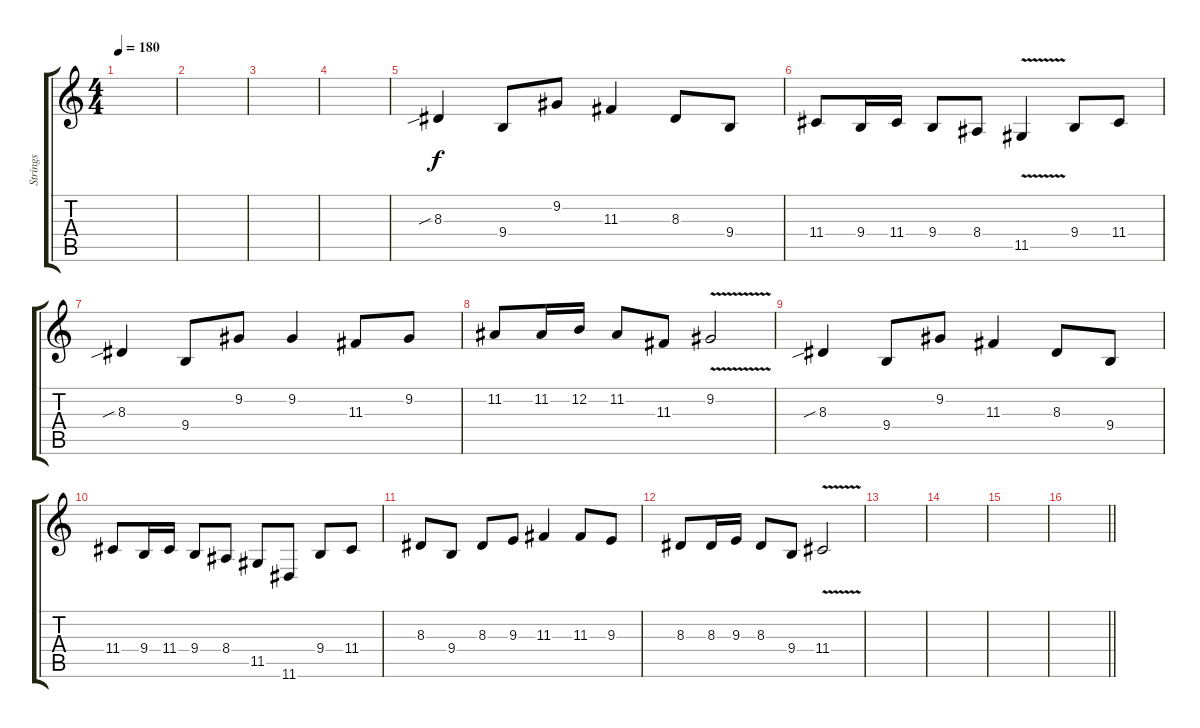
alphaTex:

\track ("Strings" "Strings") {instrument stringensemble1}
\staff {score tabs}
\tuning (E4 B3 G3 D3 A2 E2) {hide}
\ts (4 4)
\tempo 180
\clef g2
\ks c
|
|
|
|
8.3{sib}.4 9.4.8 9.2.8 11.3.4 8.3.8 9.4.8 |
11.4.8 9.4.16 11.4.16 9.4.8 8.4.8 11.5{v}.4 9.4.8 11.4.8 |
8.3{sib}.4 9.4.8 9.2.8 9.2.4 11.3.8 9.2.8 |
11.2.8 11.2.16 12.2.16 11.2.8 11.3.8 9.2{v}.2 |
8.3{sib}.4 9.4.8 9.2.8 11.3.4 8.3.8 9.4.8 |
11.4.8 9.4.16 11.4.16 9.4.8 8.4.8 11.5.8 11.6.8 9.4.8 11.4.8 |
8.3.8 9.4.8 8.3.8 9.3.8 11.3.4 11.3.8 9.3.8 |
8.3.8 8.3.16 9.3.16 8.3.8 9.4.8 11.4{v}.2 |
|
|
|
\barLineRight lightlight
